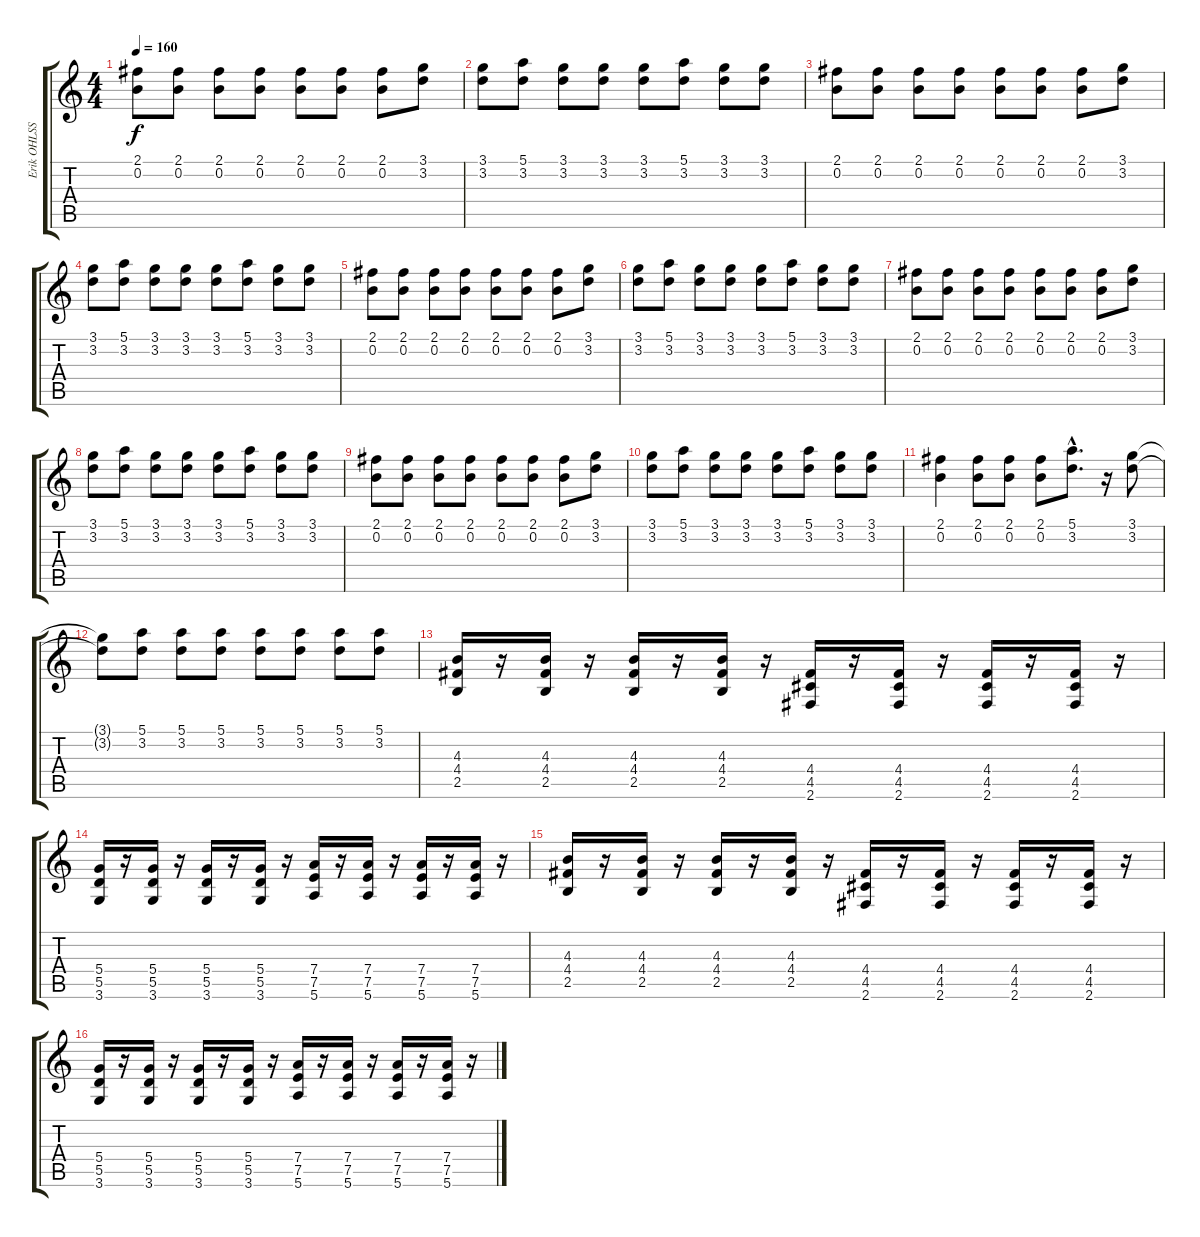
\track ("Erik OHLSSON" "Erik OHLSS") {instrument distortionguitar}
\staff {score tabs}
\tuning (E4 B3 G3 D3 A2 E2) {hide}
\ts (4 4)
\tempo 160
\clef g2
\ks c
(2.1 0.2).8{dy f instrument distortionguitar} (2.1 0.2).8 (2.1 0.2).8 (2.1 0.2).8 (2.1 0.2).8 (2.1 0.2).8 (2.1 0.2).8 (3.1 3.2).8 |
(3.1 3.2).8 (5.1 3.2).8 (3.1 3.2).8 (3.1 3.2).8 (3.1 3.2).8 (5.1 3.2).8 (3.1 3.2).8 (3.1 3.2).8 |
(2.1 0.2).8 (2.1 0.2).8 (2.1 0.2).8 (2.1 0.2).8 (2.1 0.2).8 (2.1 0.2).8 (2.1 0.2).8 (3.1 3.2).8 |
(3.1 3.2).8 (5.1 3.2).8 (3.1 3.2).8 (3.1 3.2).8 (3.1 3.2).8 (5.1 3.2).8 (3.1 3.2).8 (3.1 3.2).8 |
(2.1 0.2).8 (2.1 0.2).8 (2.1 0.2).8 (2.1 0.2).8 (2.1 0.2).8 (2.1 0.2).8 (2.1 0.2).8 (3.1 3.2).8 |
(3.1 3.2).8 (5.1 3.2).8 (3.1 3.2).8 (3.1 3.2).8 (3.1 3.2).8 (5.1 3.2).8 (3.1 3.2).8 (3.1 3.2).8 |
(2.1 0.2).8 (2.1 0.2).8 (2.1 0.2).8 (2.1 0.2).8 (2.1 0.2).8 (2.1 0.2).8 (2.1 0.2).8 (3.1 3.2).8 |
(3.1 3.2).8 (5.1 3.2).8 (3.1 3.2).8 (3.1 3.2).8 (3.1 3.2).8 (5.1 3.2).8 (3.1 3.2).8 (3.1 3.2).8 |
(2.1 0.2).8 (2.1 0.2).8 (2.1 0.2).8 (2.1 0.2).8 (2.1 0.2).8 (2.1 0.2).8 (2.1 0.2).8 (3.1 3.2).8 |
(3.1 3.2).8 (5.1 3.2).8 (3.1 3.2).8 (3.1 3.2).8 (3.1 3.2).8 (5.1 3.2).8 (3.1 3.2).8 (3.1 3.2).8 |
(2.1 0.2).4 (2.1 0.2).8 (2.1 0.2).8 (2.1 0.2).8 (5.1{hac} 3.2{hac}).8{d} r.16 (3.1 3.2).8 |
(3.1{t} 3.2{t}).8 (5.1 3.2).8 (5.1 3.2).8 (5.1 3.2).8 (5.1 3.2).8 (5.1 3.2).8 (5.1 3.2).8 (5.1 3.2).8 |
(4.3 4.4 2.5).16{volume 10} r.16 (4.3 4.4 2.5).16 r.16 (4.3 4.4 2.5).16 r.16 (4.3 4.4 2.5).16 r.16 (4.4 4.5 2.6).16 r.16 (4.4 4.5 2.6).16 r.16 (4.4 4.5 2.6).16 r.16 (4.4 4.5 2.6).16 r.16 |
(5.4 5.5 3.6).16 r.16 (5.4 5.5 3.6).16 r.16 (5.4 5.5 3.6).16 r.16 (5.4 5.5 3.6).16 r.16 (7.4 7.5 5.6).16 r.16 (7.4 7.5 5.6).16 r.16 (7.4 7.5 5.6).16 r.16 (7.4 7.5 5.6).16 r.16 |
(4.3 4.4 2.5).16 r.16 (4.3 4.4 2.5).16 r.16 (4.3 4.4 2.5).16 r.16 (4.3 4.4 2.5).16 r.16 (4.4 4.5 2.6).16 r.16 (4.4 4.5 2.6).16 r.16 (4.4 4.5 2.6).16 r.16 (4.4 4.5 2.6).16 r.16 |
(5.4 5.5 3.6).16 r.16 (5.4 5.5 3.6).16 r.16 (5.4 5.5 3.6).16 r.16 (5.4 5.5 3.6).16 r.16 (7.4 7.5 5.6).16 r.16 (7.4 7.5 5.6).16 r.16 (7.4 7.5 5.6).16 r.16 (7.4 7.5 5.6).16 r.16
